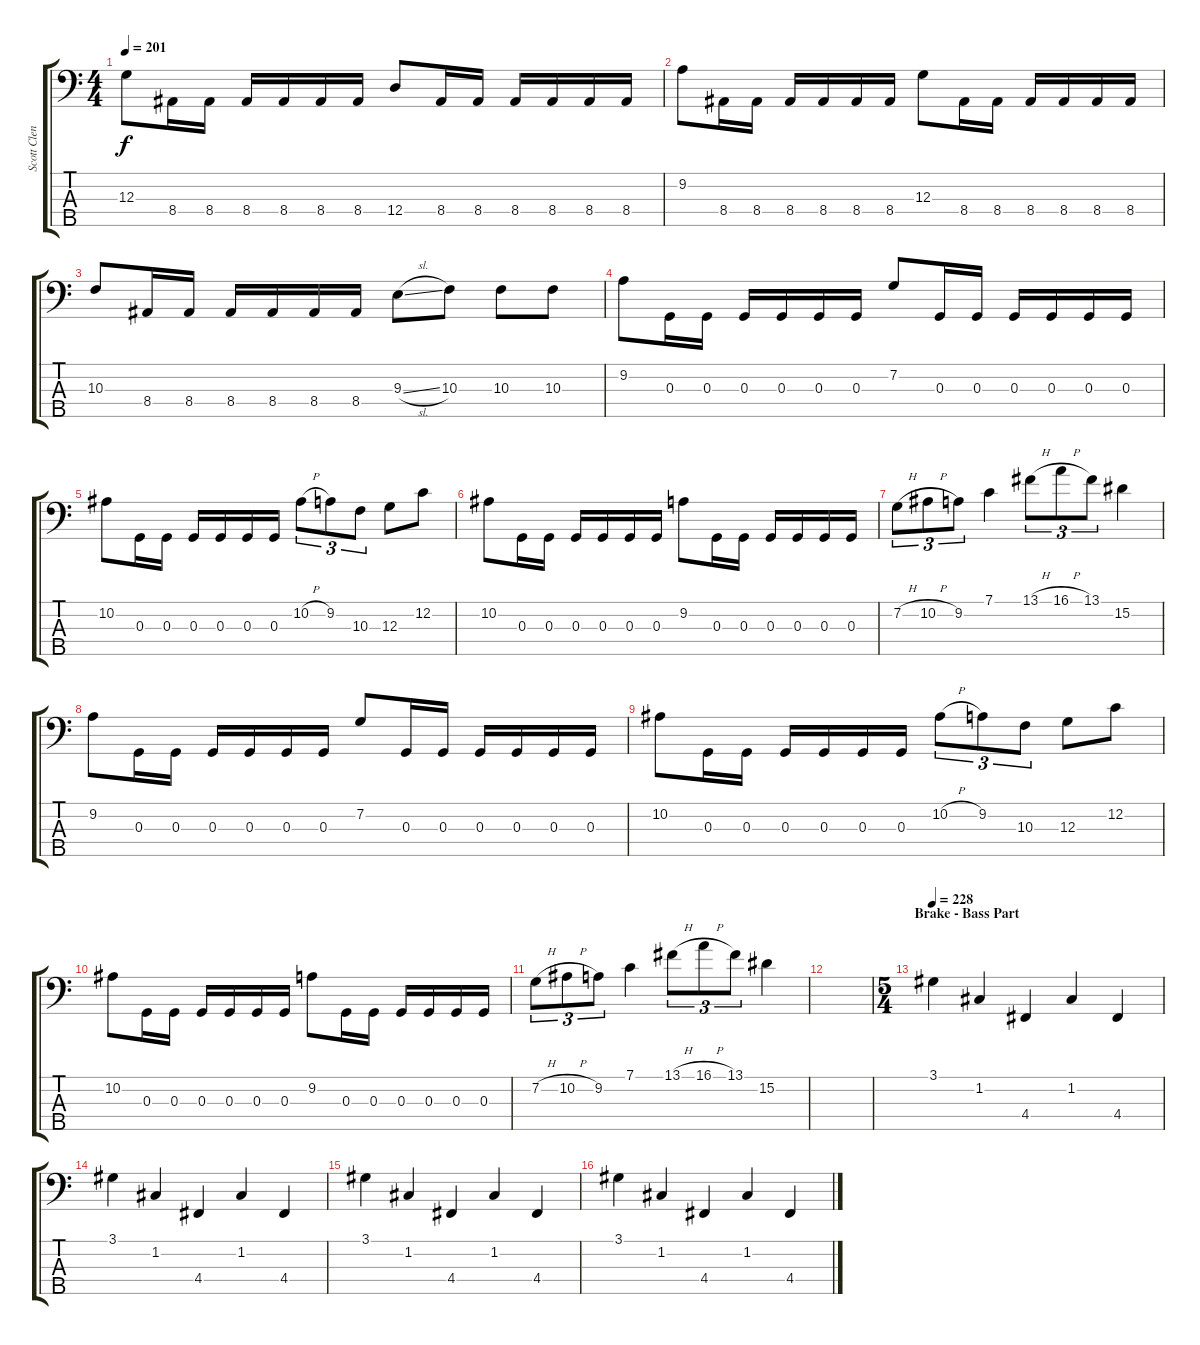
\track ("Scott Clendenin " "Scott Clen") {instrument electricbasspick}
\staff {score tabs}
\tuning (F2 C2 G1 D1 A0) {hide}
\ts (4 4)
\tempo 201
\clef f4
\ks c
12.3.8{dy f} 8.4.16 8.4.16 8.4.16 8.4.16 8.4.16 8.4.16 12.4.8 8.4.16 8.4.16 8.4.16 8.4.16 8.4.16 8.4.16 |
9.2.8 8.4.16 8.4.16 8.4.16 8.4.16 8.4.16 8.4.16 12.3.8 8.4.16 8.4.16 8.4.16 8.4.16 8.4.16 8.4.16 |
10.3.8 8.4.16 8.4.16 8.4.16 8.4.16 8.4.16 8.4.16 9.3{sl}.8 10.3.8 10.3.8 10.3.8 |
9.2.8 0.3.16 0.3.16 0.3.16 0.3.16 0.3.16 0.3.16 7.2.8 0.3.16 0.3.16 0.3.16 0.3.16 0.3.16 0.3.16 |
10.2.8 0.3.16 0.3.16 0.3.16 0.3.16 0.3.16 0.3.16 10.2{h}.8{tu (3 2)} 9.2.8{tu (3 2)} 10.3.8{tu (3 2)} 12.3.8 12.2.8 |
10.2.8 0.3.16 0.3.16 0.3.16 0.3.16 0.3.16 0.3.16 9.2.8 0.3.16 0.3.16 0.3.16 0.3.16 0.3.16 0.3.16 |
7.2{h}.8{tu (3 2)} 10.2{h}.8{tu (3 2)} 9.2.8{tu (3 2)} 7.1.4 13.1{h}.8{tu (3 2)} 16.1{h}.8{tu (3 2)} 13.1.8{tu (3 2)} 15.2.4 |
9.2.8 0.3.16 0.3.16 0.3.16 0.3.16 0.3.16 0.3.16 7.2.8 0.3.16 0.3.16 0.3.16 0.3.16 0.3.16 0.3.16 |
10.2.8 0.3.16 0.3.16 0.3.16 0.3.16 0.3.16 0.3.16 10.2{h}.8{tu (3 2)} 9.2.8{tu (3 2)} 10.3.8{tu (3 2)} 12.3.8 12.2.8 |
10.2.8 0.3.16 0.3.16 0.3.16 0.3.16 0.3.16 0.3.16 9.2.8 0.3.16 0.3.16 0.3.16 0.3.16 0.3.16 0.3.16 |
7.2{h}.8{tu (3 2)} 10.2{h}.8{tu (3 2)} 9.2.8{tu (3 2)} 7.1.4 13.1{h}.8{tu (3 2)} 16.1{h}.8{tu (3 2)} 13.1.8{tu (3 2)} 15.2.4 |
|
\ts (5 4)
\section ("" "Brake - Bass Part")
\tempo 228
3.1.4 1.2.4 4.4.4 1.2.4 4.4.4 |
3.1.4 1.2.4 4.4.4 1.2.4 4.4.4 |
3.1.4 1.2.4 4.4.4 1.2.4 4.4.4 |
3.1.4 1.2.4 4.4.4 1.2.4 4.4.4
